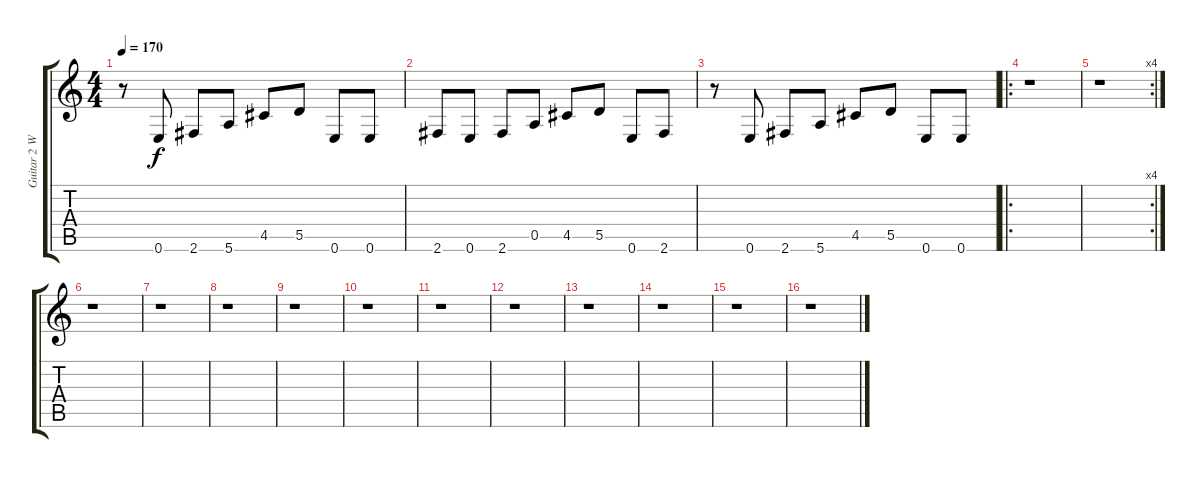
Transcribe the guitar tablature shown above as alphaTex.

\track ("Guitar 2 Wah" "Guitar 2 W") {instrument overdrivenguitar}
\staff {score tabs}
\tuning (E4 B3 G3 D3 A2 E2) {hide}
\ts (4 4)
\tempo 170
\clef g2
\ks c
r.8{dy f} 0.6.8 2.6.8 5.6.8 4.5.8 5.5.8 0.6.8 0.6.8 |
2.6.8 0.6.8 2.6.8 0.5.8 4.5.8 5.5.8 0.6.8 2.6.8 |
r.8 0.6.8 2.6.8 5.6.8 4.5.8 5.5.8 0.6.8 0.6.8 |
\ro
r.1 |
\rc 4
r.1 |
r.1 |
r.1 |
r.1 |
r.1 |
r.1 |
r.1 |
r.1 |
r.1 |
r.1 |
r.1 |
r.1
